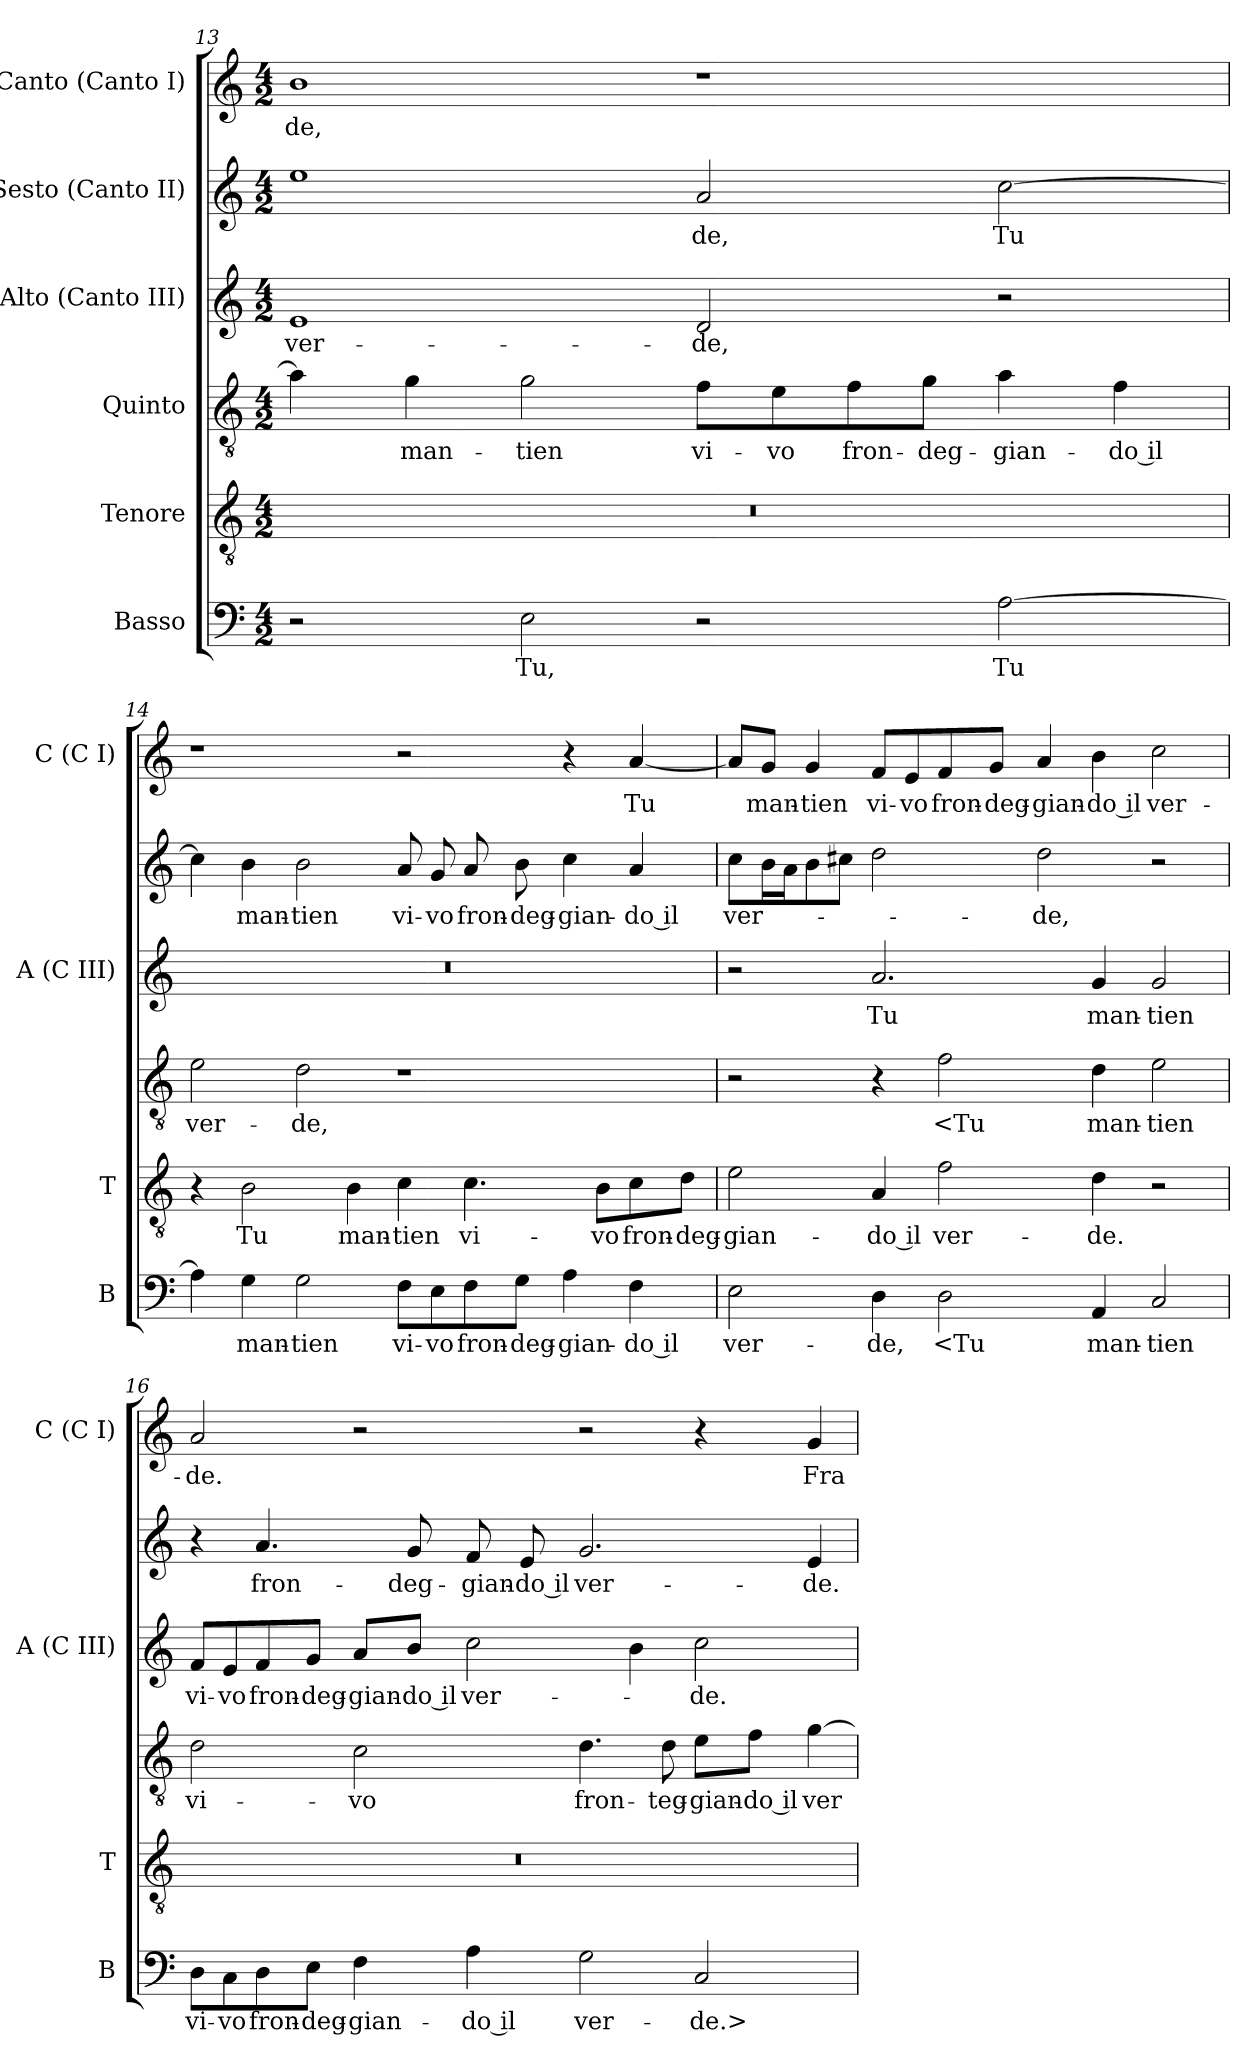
**kern	**text	**kern	**text	**kern	**text	**kern	**text	**kern	**text	**kern	**text
*part6	*part6	*part5	*part5	*part4	*part4	*part3	*part3	*part2	*part2	*part1	*part1
*staff6	*staff6	*staff5	*staff5	*staff4	*staff4	*staff3	*staff3	*staff2	*staff2	*staff1	*staff1
*I"Basso	*	*I"Tenore	*	*I"Quinto	*	*I"Alto (Canto III)	*	*I"Sesto (Canto II)	*	*I"Canto (Canto I)	*
*I'B	*	*I'T	*	*	*	*I'A (C III)	*	*	*	*I'C (C I)	*
*clefF4	*	*clefGv2	*	*clefGv2	*	*clefG2	*	*clefG2	*	*clefG2	*
*k[]	*	*k[]	*	*k[]	*	*k[]	*	*k[]	*	*k[]	*
*C:	*	*C:	*	*C:	*	*C:	*	*C:	*	*C:	*
*M4/2	*	*M4/2	*	*M4/2	*	*M4/2	*	*M4/2	*	*M4/2	*
=13	=13	=13	=13	=13	=13	=13	=13	=13	=13	=13	=13
2r	.	0r	.	4a]	.	1e	-ver-	1ee	.	1b	-de,
.	.	.	.	4g	man-	.	.	.	.	.	.
2E	Tu,	.	.	2g	-tien	.	.	.	.	.	.
2r	.	.	.	8f\L	vi-	2d	-de,	2a	-de,	1r	.
.	.	.	.	8e\	-vo	.	.	.	.	.	.
.	.	.	.	8f\	fron-	.	.	.	.	.	.
.	.	.	.	8g\J	-deg-	.	.	.	.	.	.
[2A	Tu	.	.	4a	-gian-	2r	.	[2cc	Tu	.	.
.	.	.	.	4f	-do il	.	.	.	.	.	.
=14	=14	=14	=14	=14	=14	=14	=14	=14	=14	=14	=14
4A]	.	4r	.	2e	ver-	0r	.	4cc]	.	1r	.
4G	man-	2B	Tu	.	.	.	.	4b	man-	.	.
2G	-tien	.	.	2d	-de,	.	.	2b	-tien	.	.
.	.	4B	man-	.	.	.	.	.	.	.	.
8F\L	vi-	4c	-tien	1r	.	.	.	8a	vi-	2r	.
8E\	-vo	.	.	.	.	.	.	8g	-vo	.	.
8F\	fron-	4.c	vi-	.	.	.	.	8a	fron-	.	.
8G\J	-deg-	.	.	.	.	.	.	8b	-deg-	.	.
4A	-gian-	.	.	.	.	.	.	4cc	-gian-	4r	.
.	.	8B\L	-vo	.	.	.	.	.	.	.	.
4F	-do il	8c\	fron-	.	.	.	.	4a	-do il	[4a	Tu
.	.	8d\J	-deg-	.	.	.	.	.	.	.	.
=15	=15	=15	=15	=15	=15	=15	=15	=15	=15	=15	=15
2E	ver-	2e	-gian-	2r	.	2r	.	8ccL	ver-	8a/L]	.
.	.	.	.	.	.	.	.	16bL	.	8g/J	man-
.	.	.	.	.	.	.	.	16aJ	.	.	.
.	.	.	.	.	.	.	.	8b	.	4g	-tien
.	.	.	.	.	.	.	.	8cc#XJ	.	.	.
4D	-de,	4A	-do il	4r	.	2.a	Tu	2dd	.	8f/L	vi-
.	.	.	.	.	.	.	.	.	.	8e/	-vo
2D	<Tu	2f	ver-	2f	<Tu	.	.	.	.	8f/	fron-
.	.	.	.	.	.	.	.	.	.	8g/J	-deg-
.	.	.	.	.	.	.	.	2dd	-de,	4a	-gian-
4AA	man-	4d	-de.	4d	man-	4g	man-	.	.	4b	-do il
2C	-tien	2r	.	2e	-tien	2g	-tien	2r	.	2cc	ver-
=16	=16	=16	=16	=16	=16	=16	=16	=16	=16	=16	=16
8D\L	vi-	0r	.	2d	vi-	8f/L	vi-	4r	.	2a	-de.
8C\	-vo	.	.	.	.	8e/	-vo	.	.	.	.
8D\	fron-	.	.	.	.	8f/	fron-	4.a	fron-	.	.
8E\J	-deg-	.	.	.	.	8g/J	-deg-	.	.	.	.
4F	-gian-	.	.	2c	-vo	8a/L	-gian-	.	.	2r	.
.	.	.	.	.	.	8b/J	-do il	8g	-deg-	.	.
4A	-do il	.	.	.	.	2cc	ver-	8f	-gian-	.	.
.	.	.	.	.	.	.	.	8e	-do il	.	.
2G	ver-	.	.	4.d	fron-	.	.	2.g	ver-	2r	.
.	.	.	.	.	.	4b	.	.	.	.	.
.	.	.	.	8d	-teg-	.	.	.	.	.	.
2C	-de.>	.	.	8e\L	-gian-	2cc	-de.	.	.	4r	.
.	.	.	.	8f\J	-do il	.	.	.	.	.	.
.	.	.	.	[4g	ver-	.	.	4e	-de.	4g	Fra
=	=	=	=	=	=	=	=	=	=	=	=
*-	*-	*-	*-	*-	*-	*-	*-	*-	*-	*-	*-
